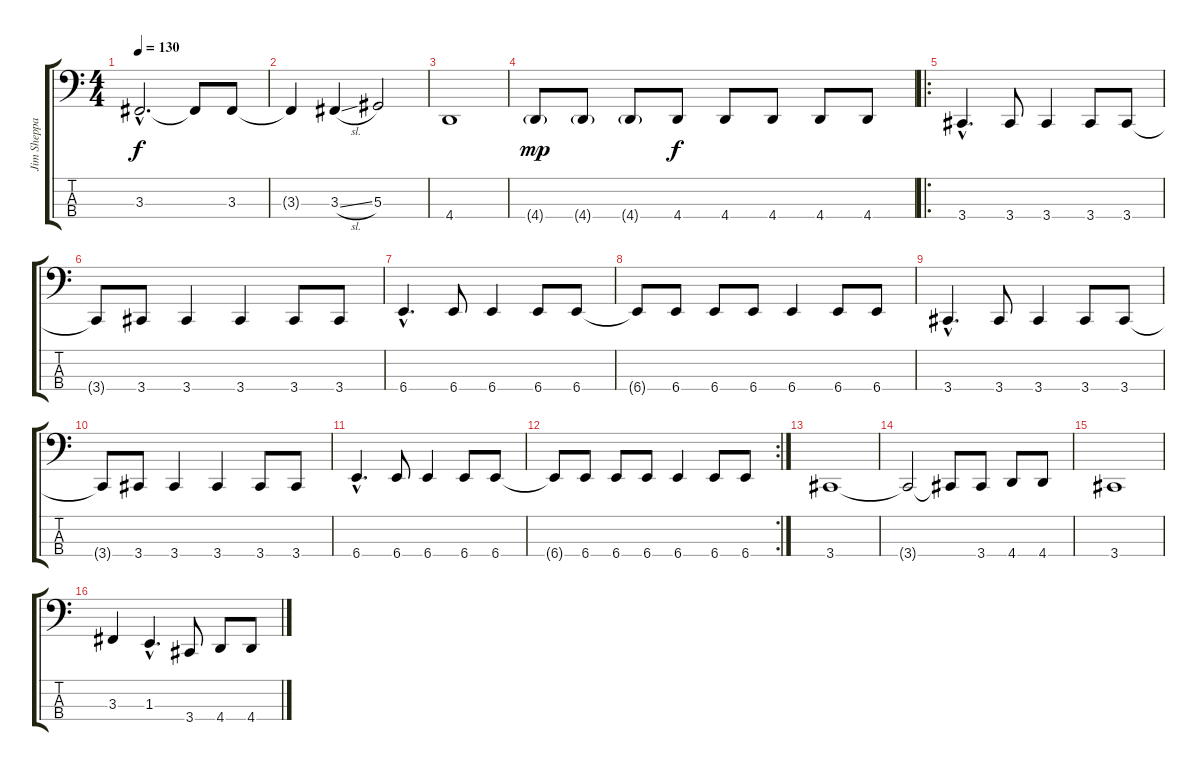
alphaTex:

\track ("Jim Sheppard" "Jim Sheppa") {instrument electricbassfinger}
\staff {score tabs}
\tuning (Db2 Ab1 Eb1 Bb0) {hide}
\ts (4 4)
\tempo 130
\clef f4
\ks c
3.3{hac}.2{d dy f} 3.3{t}.8 3.3.8 |
3.3{t}.4 3.3{sl}.4 5.3.2 |
4.4.1 |
4.4{g}.8{dy mp} 4.4{g}.8 4.4{g}.8 4.4.8{dy f} 4.4.8 4.4.8 4.4.8 4.4.8 |
\ro
3.4{hac}.4{d} 3.4.8 3.4.4 3.4.8 3.4.8 |
3.4{t}.8 3.4.8 3.4.4 3.4.4 3.4.8 3.4.8 |
6.4{hac}.4{d} 6.4.8 6.4.4 6.4.8 6.4.8 |
6.4{t}.8 6.4.8 6.4.8 6.4.8 6.4.4 6.4.8 6.4.8 |
3.4{hac}.4{d} 3.4.8 3.4.4 3.4.8 3.4.8 |
3.4{t}.8 3.4.8 3.4.4 3.4.4 3.4.8 3.4.8 |
6.4{hac}.4{d} 6.4.8 6.4.4 6.4.8 6.4.8 |
\rc 2
6.4{t}.8 6.4.8 6.4.8 6.4.8 6.4.4 6.4.8 6.4.8 |
3.4.1 |
3.4{t}.2 3.4{t}.8 3.4.8 4.4.8 4.4.8 |
3.4.1 |
3.3.4 1.3{hac}.4{d} 3.4.8 4.4.8 4.4.8
